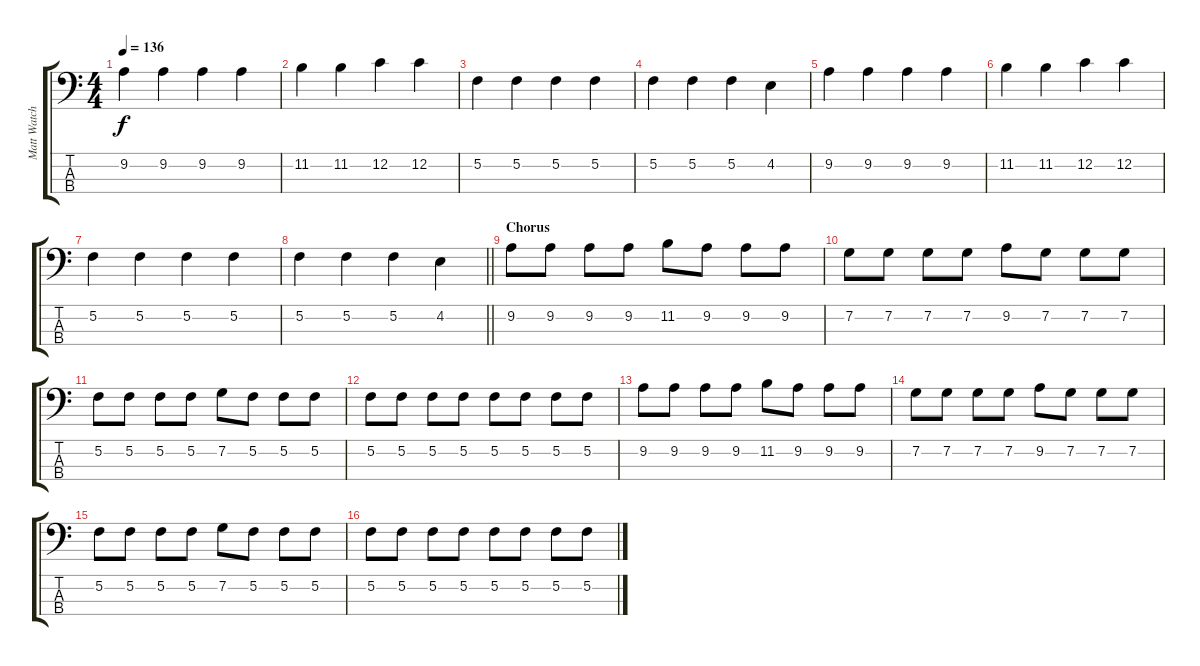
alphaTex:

\track ("Matt Watcher [Bass]" "Matt Watch") {instrument electricbassfinger}
\staff {score tabs}
\tuning (F2 C2 G1 D1) {hide}
\ts (4 4)
\tempo 136
\clef f4
\ks c
9.2.4{dy f} 9.2.4 9.2.4 9.2.4 |
11.2.4 11.2.4 12.2.4 12.2.4 |
5.2.4 5.2.4 5.2.4 5.2.4 |
5.2.4 5.2.4 5.2.4 4.2.4 |
9.2.4 9.2.4 9.2.4 9.2.4 |
11.2.4 11.2.4 12.2.4 12.2.4 |
5.2.4 5.2.4 5.2.4 5.2.4 |
\barLineRight lightlight
5.2.4 5.2.4 5.2.4 4.2.4 |
\section ("" "Chorus")
9.2.8 9.2.8 9.2.8 9.2.8 11.2.8 9.2.8 9.2.8 9.2.8 |
7.2.8 7.2.8 7.2.8 7.2.8 9.2.8 7.2.8 7.2.8 7.2.8 |
5.2.8 5.2.8 5.2.8 5.2.8 7.2.8 5.2.8 5.2.8 5.2.8 |
5.2.8 5.2.8 5.2.8 5.2.8 5.2.8 5.2.8 5.2.8 5.2.8 |
9.2.8 9.2.8 9.2.8 9.2.8 11.2.8 9.2.8 9.2.8 9.2.8 |
7.2.8 7.2.8 7.2.8 7.2.8 9.2.8 7.2.8 7.2.8 7.2.8 |
5.2.8 5.2.8 5.2.8 5.2.8 7.2.8 5.2.8 5.2.8 5.2.8 |
5.2.8 5.2.8 5.2.8 5.2.8 5.2.8 5.2.8 5.2.8 5.2.8
